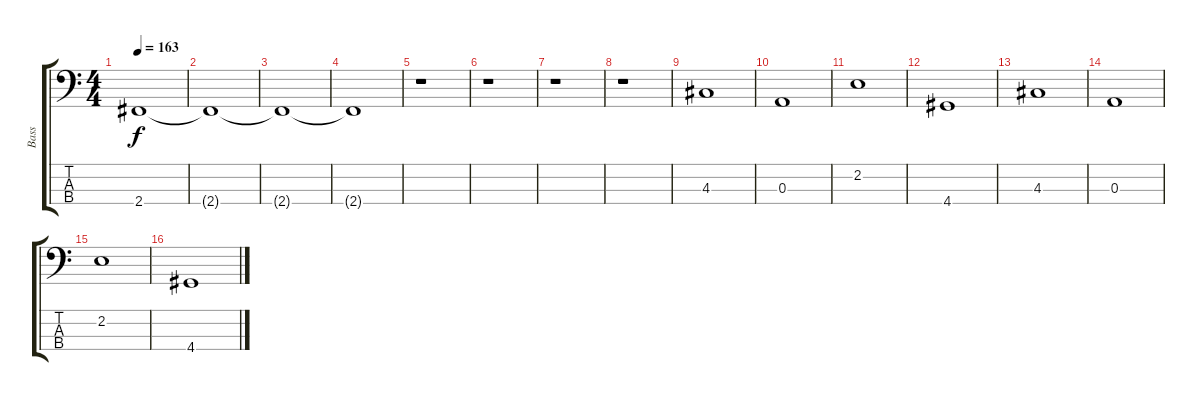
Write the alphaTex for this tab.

\track ("Bass" "Bass") {instrument electricbassfinger}
\staff {score tabs}
\tuning (G2 D2 A1 E1) {hide}
\ts (4 4)
\tempo 163
\clef f4
\ks c
2.4.1{dy f} |
2.4{t}.1 |
2.4{t}.1 |
2.4{t}.1 |
r.1 |
r.1 |
r.1 |
r.1 |
4.3.1 |
0.3.1 |
2.2.1 |
4.4.1 |
4.3.1 |
0.3.1 |
2.2.1 |
4.4.1
